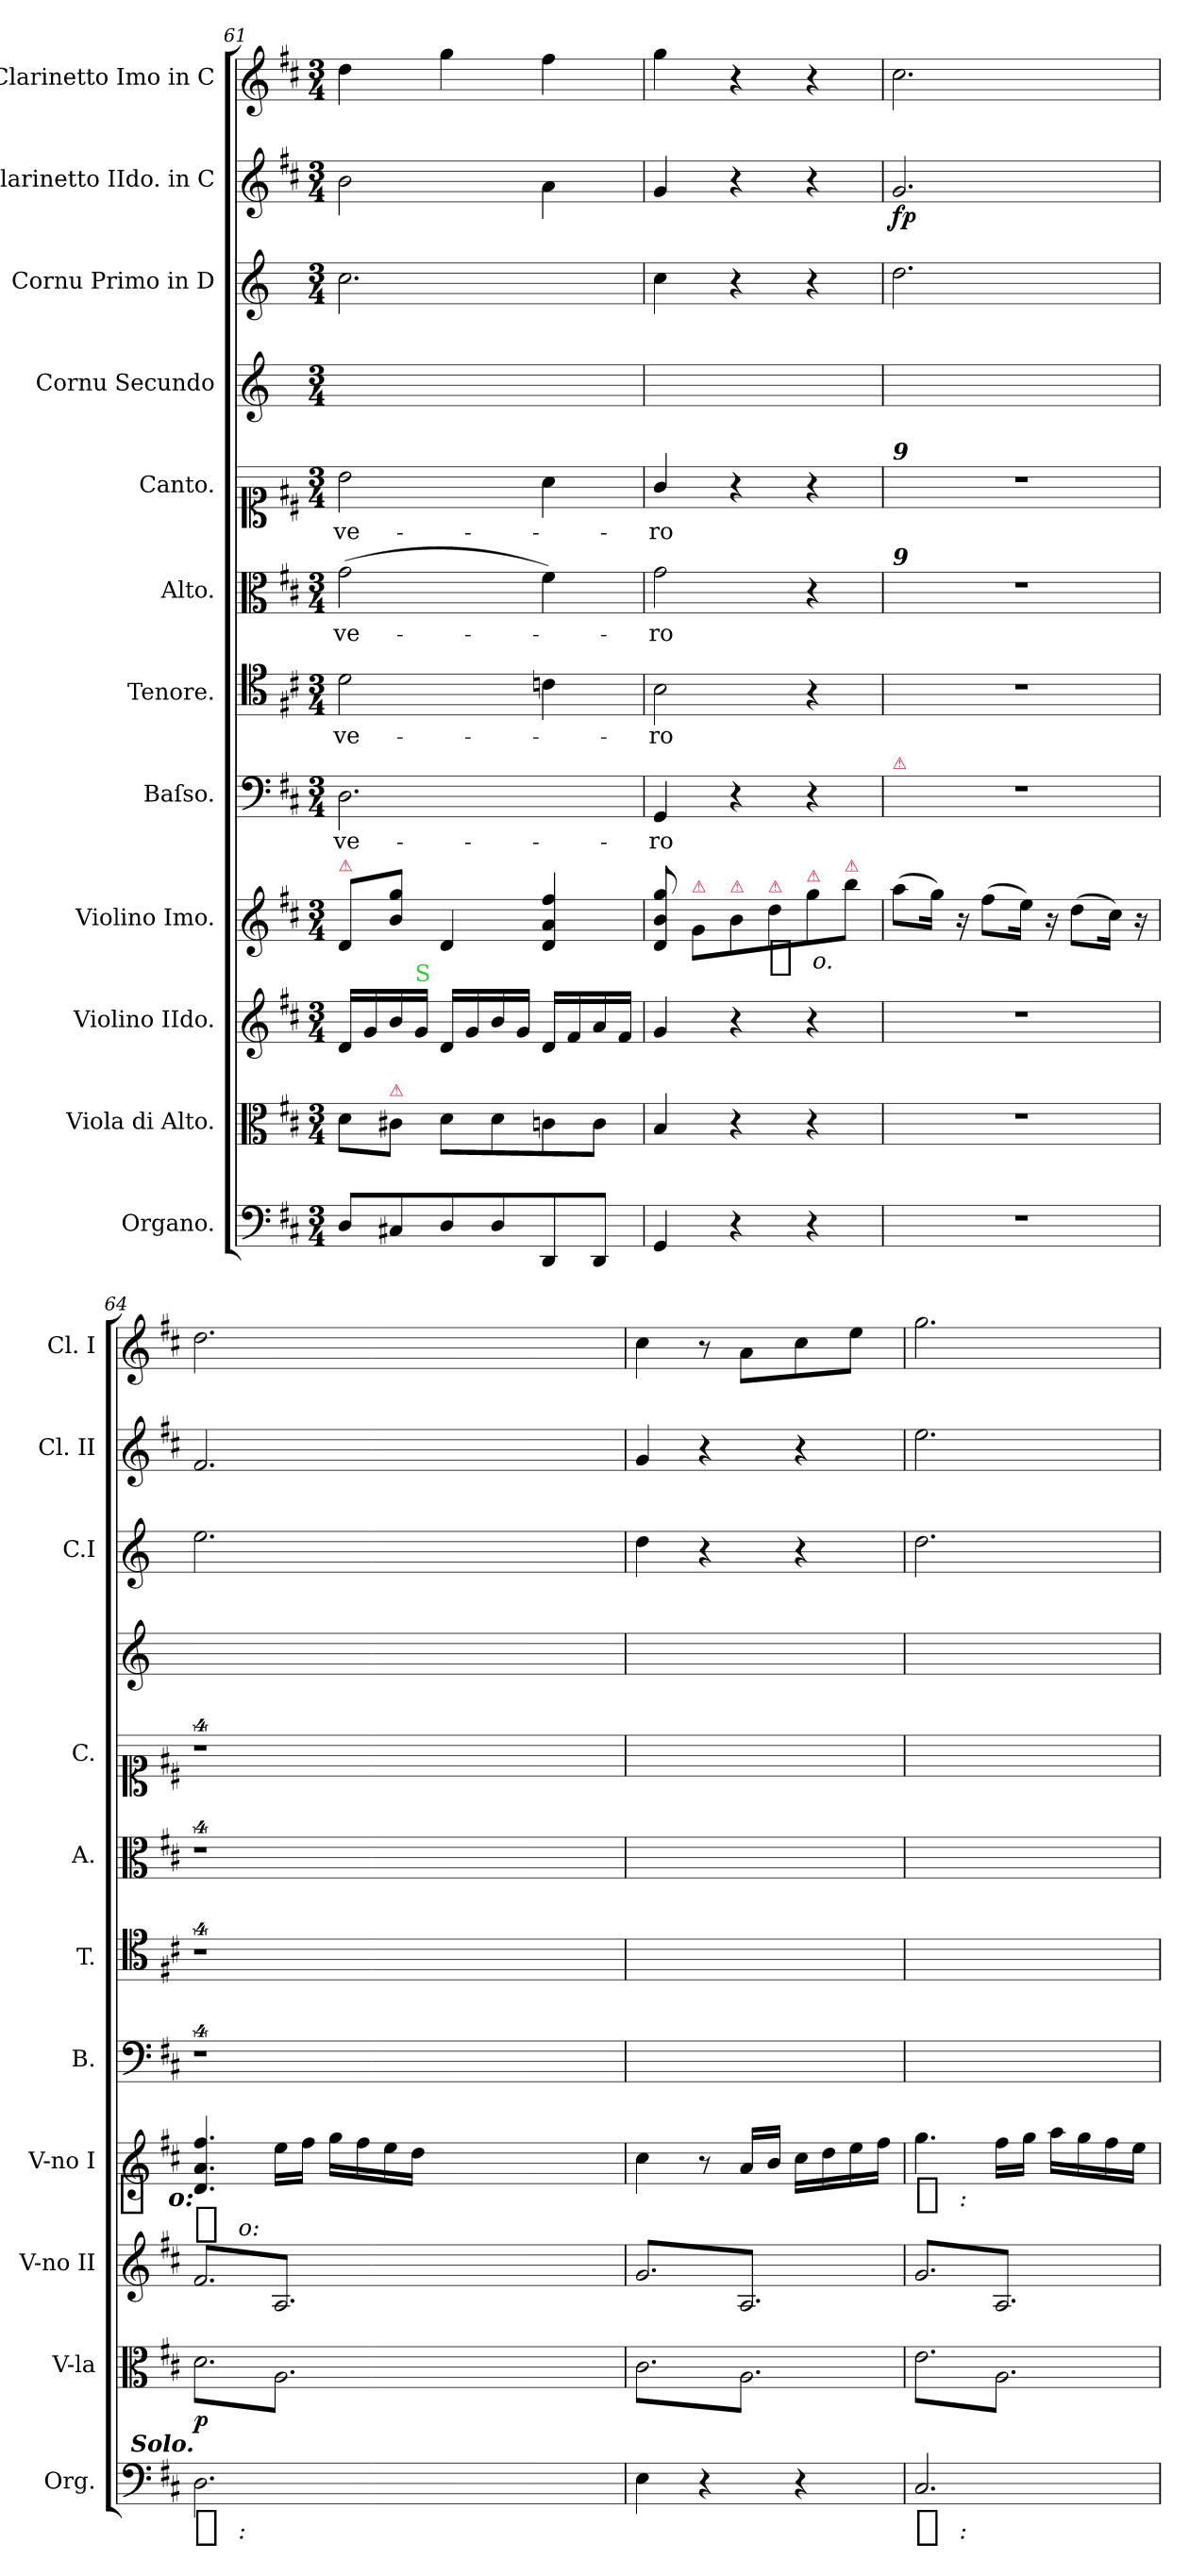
**kern	**dynam	**kern	**dynam	**kern	**dynam	**kern	**dynam	**kern	**text	**kern	**text	**kern	**text	**kern	**text	**kern	**kern	**kern	**dynam	**kern
*part12	*part12	*part11	*part11	*part10	*part10	*part9	*part9	*part8	*part8	*part7	*part7	*part6	*part6	*part5	*part5	*part4	*part3	*part2	*part2	*part1
*staff12	*staff12	*staff11	*staff11	*staff10	*staff10	*staff9	*staff9	*staff8	*staff8	*staff7	*staff7	*staff6	*staff6	*staff5	*staff5	*staff4	*staff3	*staff2	*staff2	*staff1
*I"Organo.	*	*I"Viola di Alto.	*	*I"Violino IIdo.	*	*I"Violino Imo.	*	*I"Baſso.	*	*I"Tenore.	*	*I"Alto.	*	*I"Canto.	*	*I"Cornu Secundo	*I"Cornu Primo in D	*I"Clarinetto IIdo. in C	*	*I"Clarinetto Imo in C
*I'Org.	*	*I'V-la	*	*I'V-no II	*	*I'V-no I	*	*I'B.	*	*I'T.	*	*I'A.	*	*I'C.	*	*	*I'C.I	*I'Cl. II	*	*I'Cl. I
*clefF4	*	*clefC3	*	*clefG2	*	*clefG2	*	*clefF4	*	*clefC4	*	*clefC3	*	*clefC1	*	*clefG2	*clefG2	*clefG2	*	*clefG2
*	*	*	*	*	*	*	*	*	*	*	*	*	*	*	*	*ITrd6c10	*ITrd6c10	*	*	*
*k[f#c#]	*	*k[f#c#]	*	*k[f#c#]	*	*k[f#c#]	*	*k[f#c#]	*	*k[f#c#]	*	*k[f#c#]	*	*k[f#c#]	*	*k[f#c#]	*k[f#c#]	*k[f#c#]	*	*k[f#c#]
*M3/4	*	*M3/4	*	*M3/4	*	*M3/4	*	*M3/4	*	*M3/4	*	*M3/4	*	*M3/4	*	*M3/4	*M3/4	*M3/4	*	*M3/4
=61	=61	=61	=61	=61	=61	=61	=61	=61	=61	=61	=61	=61	=61	=61	=61	=61	=61	=61	=61	=61
!	!	!	!	!	!	!LO:TX:a:color=crimson:t=⚠	!	!	!	!	!	!	!	!	!	!	!	!	!	!
8D/L	.	8d\L	.	16d/LL	.	8d/L	.	2.D\	ve-	2d\	ve-	(>2g\	ve-	2b\	ve-	2.ryy	2.d\	2b\	.	4dd\
.	.	.	.	16g/	.	.	.	.	.	.	.	.	.	.	.	.	.	.	.	.
!	!	!LO:TX:a:color=crimson:t=⚠	!	!	!	!	!	!	!	!	!	!	!	!	!	!	!	!	!	!
8C#X/	.	8c#X\J	.	16b/	.	8b\ 8gg\J	.	.	.	.	.	.	.	.	.	.	.	.	.	.
!	!	!	!	!LO:TX:a:color=limegreen:t=S	!	!	!	!	!	!	!	!	!	!	!	!	!	!	!	!
.	.	.	.	16g/JJ	.	.	.	.	.	.	.	.	.	.	.	.	.	.	.	.
8D/	.	8d\L	.	16d/LL	.	4d/	.	.	.	.	.	.	.	.	.	.	.	.	.	4gg\
.	.	.	.	16g/	.	.	.	.	.	.	.	.	.	.	.	.	.	.	.	.
8D/	.	8d\	.	16b/	.	.	.	.	.	.	.	.	.	.	.	.	.	.	.	.
.	.	.	.	16g/JJ	.	.	.	.	.	.	.	.	.	.	.	.	.	.	.	.
8DD/	.	8cn\	.	16d/LL	.	4d/ 4a/ 4ff#/	.	.	.	4cn\	.	4f#\)	.	4a\	.	.	.	4a\	.	4ff#\
.	.	.	.	16f#/	.	.	.	.	.	.	.	.	.	.	.	.	.	.	.	.
8DD/J	.	8c\J	.	16a/	.	.	.	.	.	.	.	.	.	.	.	.	.	.	.	.
.	.	.	.	16f#/JJ	.	.	.	.	.	.	.	.	.	.	.	.	.	.	.	.
=62	=62	=62	=62	=62	=62	=62	=62	=62	=62	=62	=62	=62	=62	=62	=62	=62	=62	=62	=62	=62
4GG/	.	4B/	.	4g/	.	8d/ 8b/ 8gg/	.	4GG/	-ro	2B\	-ro	2g\	-ro	4g/	-ro	2.ryy	4d\	4g/	.	4gg\
!	!	!	!	!	!	!LO:TX:a:color=crimson:t=⚠	!	!	!	!	!	!	!	!	!	!	!	!	!	!
.	.	.	.	.	.	8g\L	.	.	.	.	.	.	.	.	.	.	.	.	.	.
!	!	!	!	!	!	!LO:TX:a:color=crimson:t=⚠	!	!	!	!	!	!	!	!	!	!	!	!	!	!
4r	.	4r	.	4r	.	8b\	.	4r	.	.	.	.	.	4r	.	.	4r	4r	.	4r
!	!	!	!	!	!	!LO:TX:a:color=crimson:t=⚠	!	!	!	!	!	!	!	!	!	!	!	!	!	!
!	!	!	!	!	!	!	!LO:DY:b:t=%s o.	!	!	!	!	!	!	!	!	!	!	!	!	!
.	.	.	.	.	.	8dd\	p	.	.	.	.	.	.	.	.	.	.	.	.	.
!	!	!	!	!	!	!LO:TX:a:color=crimson:t=⚠	!	!	!	!	!	!	!	!	!	!	!	!	!	!
4r	.	4r	.	4r	.	8gg\	.	4r	.	4r	.	4r	.	4r	.	.	4r	4r	.	4r
!	!	!	!	!	!	!LO:TX:a:color=crimson:t=⚠	!	!	!	!	!	!	!	!	!	!	!	!	!	!
.	.	.	.	.	.	8bb\J	.	.	.	.	.	.	.	.	.	.	.	.	.	.
=63	=63	=63	=63	=63	=63	=63	=63	=63	=63	=63	=63	=63	=63	=63	=63	=63	=63	=63	=63	=63
!	!	!	!	!	!	!	!	!	!	!	!	!	!	!LO:TX:a:Bi:t=9	!	!	!	!	!	!
!	!	!	!	!	!	!	!	!	!	!	!	!LO:TX:a:Bi:t=9	!	!	!	!	!	!	!	!
!	!	!	!	!	!	!	!	!LO:TX:a:Bi:color=crimson:t=⚠	!	!	!	!	!	!	!	!	!	!	!	!
2.r	.	2.r	.	2.r	.	(>8aa\L	.	2.r	.	2.r	.	2.r	.	2.r	.	2.ryy	2.e\	2.g/	fp	2.cc#\
.	.	.	.	.	.	16gg\Jk)	.	.	.	.	.	.	.	.	.	.	.	.	.	.
.	.	.	.	.	.	16r	.	.	.	.	.	.	.	.	.	.	.	.	.	.
.	.	.	.	.	.	(>8ff#\L	.	.	.	.	.	.	.	.	.	.	.	.	.	.
.	.	.	.	.	.	16ee\Jk)	.	.	.	.	.	.	.	.	.	.	.	.	.	.
.	.	.	.	.	.	16r	.	.	.	.	.	.	.	.	.	.	.	.	.	.
.	.	.	.	.	.	(>8dd\L	.	.	.	.	.	.	.	.	.	.	.	.	.	.
.	.	.	.	.	.	16cc#\Jk)	.	.	.	.	.	.	.	.	.	.	.	.	.	.
.	.	.	.	.	.	16r	.	.	.	.	.	.	.	.	.	.	.	.	.	.
=64	=64	=64	=64	=64	=64	=64	=64	=64	=64	=64	=64	=64	=64	=64	=64	=64	=64	=64	=64	=64
!LO:TX:a:Bi:rj:t=Solo.	!	!	!	!	!	!	!	!	!	!	!	!	!	!	!	!	!	!	!	!
!	!LO:DY:b:t=%s &colon;	!	!LO:DY:b	!	!LO:DY:a:t=%s o&colon;	!	!LO:DY:b:rj:t=%s o&colon;	!	!	!	!	!	!	!	!	!	!	!	!	!
*	*	*tremolo	*	*	*	*	*	*	*	*	*	*	*	*	*	*	*	*	*	*
*	*	*	*	*tremolo	*	*	*	*	*	*	*	*	*	*	*	*	*	*	*	*
2.D\	fp	8d\L	p	8f#/L	p	4.d/ 4.a/ 4.ff#/	f	4%9r	.	4%9r	.	4%9r	.	4%9r	.	2.ryy	2.f#\	2.f#/	.	2.dd\
.	.	8A\	.	8A/	.	.	.	.	.	.	.	.	.	.	.	.	.	.	.	.
.	.	8d\	.	8f#/	.	.	.	.	.	.	.	.	.	.	.	.	.	.	.	.
.	.	8A\	.	8A/	.	16ee\LL	.	.	.	.	.	.	.	.	.	.	.	.	.	.
.	.	.	.	.	.	16ff#\JJ	.	.	.	.	.	.	.	.	.	.	.	.	.	.
.	.	8d\	.	8f#/	.	16gg\LL	.	.	.	.	.	.	.	.	.	.	.	.	.	.
.	.	.	.	.	.	16ff#\	.	.	.	.	.	.	.	.	.	.	.	.	.	.
.	.	8A\J	.	8A/J	.	16ee\	.	.	.	.	.	.	.	.	.	.	.	.	.	.
.	.	.	.	.	.	16dd\JJ	.	.	.	.	.	.	.	.	.	.	.	.	.	.
1.ryy	.	1.ryy	.	1.ryy	.	1.ryy	.	.	.	.	.	.	.	.	.	1.ryy	1.ryy	1.ryy	.	1.ryy
.	.	.	.	.	.	.	.	.	.	.	.	.	.	.	.	.	.	.	.	.
.	.	.	.	.	.	.	.	.	.	.	.	.	.	.	.	.	.	.	.	.
=65	=65	=65	=65	=65	=65	=65	=65	=65	=65	=65	=65	=65	=65	=65	=65	=65	=65	=65	=65	=65
4E\	.	8c#\L	.	8g/L	.	4cc#\	.	2.ryy	.	2.ryy	.	2.ryy	.	2.ryy	.	2.ryy	4e\	4g/	.	4cc#\
.	.	8A\	.	8A/	.	.	.	.	.	.	.	.	.	.	.	.	.	.	.	.
4r	.	8c#\	.	8g/	.	8r	.	.	.	.	.	.	.	.	.	.	4r	4r	.	8r
.	.	8A\	.	8A/	.	16a/LL	.	.	.	.	.	.	.	.	.	.	.	.	.	8a\L
.	.	.	.	.	.	16b/JJ	.	.	.	.	.	.	.	.	.	.	.	.	.	.
4r	.	8c#\	.	8g/	.	16cc#\LL	.	.	.	.	.	.	.	.	.	.	4r	4r	.	8cc#\
.	.	.	.	.	.	16dd\	.	.	.	.	.	.	.	.	.	.	.	.	.	.
.	.	8A\J	.	8A/J	.	16ee\	.	.	.	.	.	.	.	.	.	.	.	.	.	8ee\J
.	.	.	.	.	.	16ff#\JJ	.	.	.	.	.	.	.	.	.	.	.	.	.	.
=66	=66	=66	=66	=66	=66	=66	=66	=66	=66	=66	=66	=66	=66	=66	=66	=66	=66	=66	=66	=66
!	!LO:DY:b:t=%s &colon;	!	!	!	!	!	!LO:DY:b:t=%s &colon;	!	!	!	!	!	!	!	!	!	!	!	!	!
2.C#/	fp	8e\L	.	8g/L	.	4.gg\	fp	2.ryy	.	2.ryy	.	2.ryy	.	2.ryy	.	2.ryy	2.e\	2.ee\	.	2.gg\
.	.	8A\	.	8A/	.	.	.	.	.	.	.	.	.	.	.	.	.	.	.	.
.	.	8e\	.	8g/	.	.	.	.	.	.	.	.	.	.	.	.	.	.	.	.
.	.	8A\	.	8A/	.	16ff#\LL	.	.	.	.	.	.	.	.	.	.	.	.	.	.
.	.	.	.	.	.	16gg\JJ	.	.	.	.	.	.	.	.	.	.	.	.	.	.
.	.	8e\	.	8g/	.	16aa\LL	.	.	.	.	.	.	.	.	.	.	.	.	.	.
.	.	.	.	.	.	16gg\	.	.	.	.	.	.	.	.	.	.	.	.	.	.
.	.	8A\J	.	8A/J	.	16ff#\	.	.	.	.	.	.	.	.	.	.	.	.	.	.
*	*	*	*	*Xtremolo	*	*	*	*	*	*	*	*	*	*	*	*	*	*	*	*
*	*	*Xtremolo	*	*	*	*	*	*	*	*	*	*	*	*	*	*	*	*	*	*
.	.	.	.	.	.	16ee\JJ	.	.	.	.	.	.	.	.	.	.	.	.	.	.
.	.	.	.	.	.	.	.	.	.	.	.	.	.	.	.	.	.	.	.	.
.	.	.	.	.	.	.	.	.	.	.	.	.	.	.	.	.	.	.	.	.
.	.	.	.	.	.	.	.	.	.	.	.	.	.	.	.	.	.	.	.	.
=	=	=	=	=	=	=	=	=	=	=	=	=	=	=	=	=	=	=	=	=
*-	*-	*-	*-	*-	*-	*-	*-	*-	*-	*-	*-	*-	*-	*-	*-	*-	*-	*-	*-	*-
